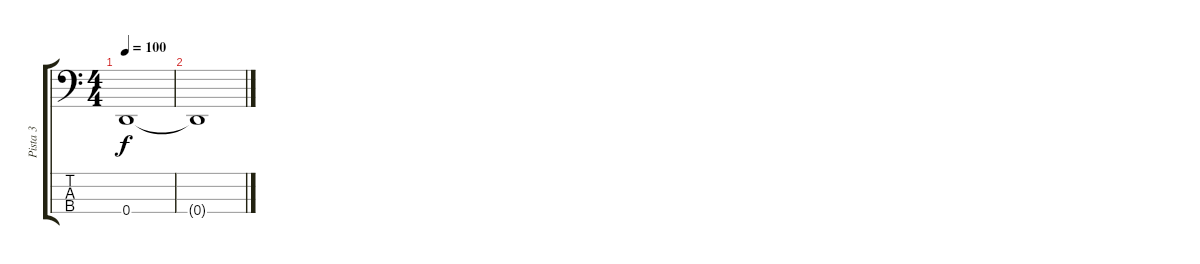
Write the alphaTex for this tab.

\track ("Pista 3" "Pista 3") {instrument electricbassfinger}
\staff {score tabs}
\tuning (G2 D2 A1 D1) {hide}
\ts (4 4)
\tempo 100
\clef f4
\ks c
0.4{t}.1{dy f} |
0.4{t}.1
